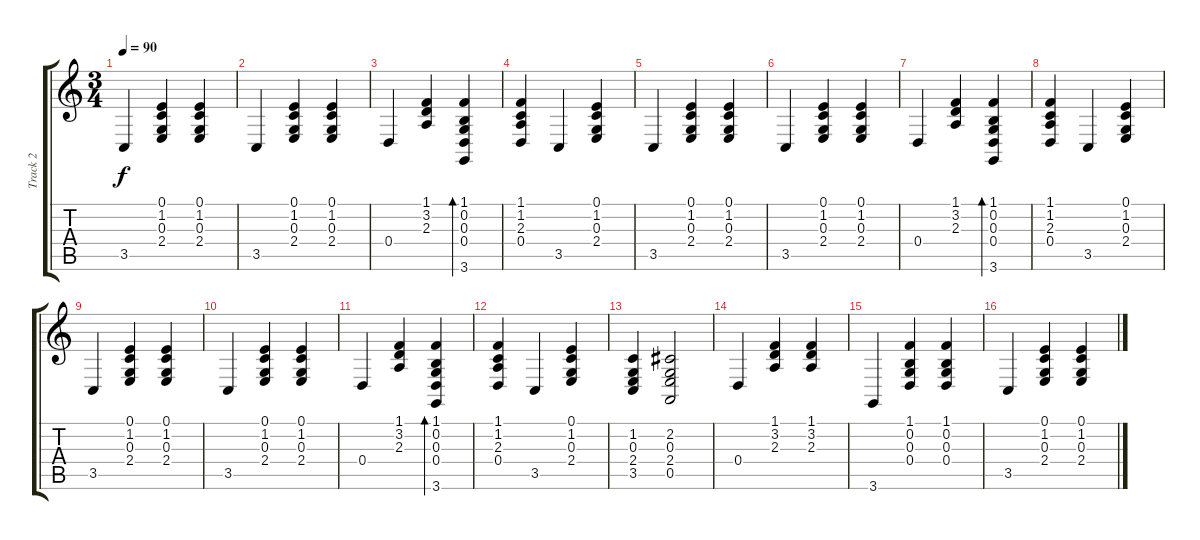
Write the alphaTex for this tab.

\track ("Track 2" "Track 2") {instrument acousticgrandpiano}
\staff {score tabs}
\tuning (E4 B3 G3 D3 A2 E2) {hide}
\ts (3 4)
\tempo 90
\clef g2
\ks c
3.5.4{dy f} (0.1 1.2 0.3 2.4).4 (0.1 1.2 0.3 2.4).4 |
3.5.4 (0.1 1.2 0.3 2.4).4 (0.1 1.2 0.3 2.4).4 |
0.4.4 (1.1 3.2 2.3).4 (1.1 0.2 0.3 0.4 3.6).4{bd 120} |
(1.1 1.2 2.3 0.4).4 3.5.4 (0.1 1.2 0.3 2.4).4 |
3.5.4 (0.1 1.2 0.3 2.4).4 (0.1 1.2 0.3 2.4).4 |
3.5.4 (0.1 1.2 0.3 2.4).4 (0.1 1.2 0.3 2.4).4 |
0.4.4 (1.1 3.2 2.3).4 (1.1 0.2 0.3 0.4 3.6).4{bd 120} |
(1.1 1.2 2.3 0.4).4 3.5.4 (0.1 1.2 0.3 2.4).4 |
3.5.4 (0.1 1.2 0.3 2.4).4 (0.1 1.2 0.3 2.4).4 |
3.5.4 (0.1 1.2 0.3 2.4).4 (0.1 1.2 0.3 2.4).4 |
0.4.4 (1.1 3.2 2.3).4 (1.1 0.2 0.3 0.4 3.6).4{bd 120} |
(1.1 1.2 2.3 0.4).4 3.5.4 (0.1 1.2 0.3 2.4).4 |
(1.2 0.3 2.4 3.5).4 (2.2 0.3 2.4 0.5).2 |
0.4.4 (1.1 3.2 2.3).4 (1.1 3.2 2.3).4 |
3.6.4 (1.1 0.2 0.3 0.4).4 (1.1 0.2 0.3 0.4).4 |
3.5.4 (0.1 1.2 0.3 2.4).4 (0.1 1.2 0.3 2.4).4
